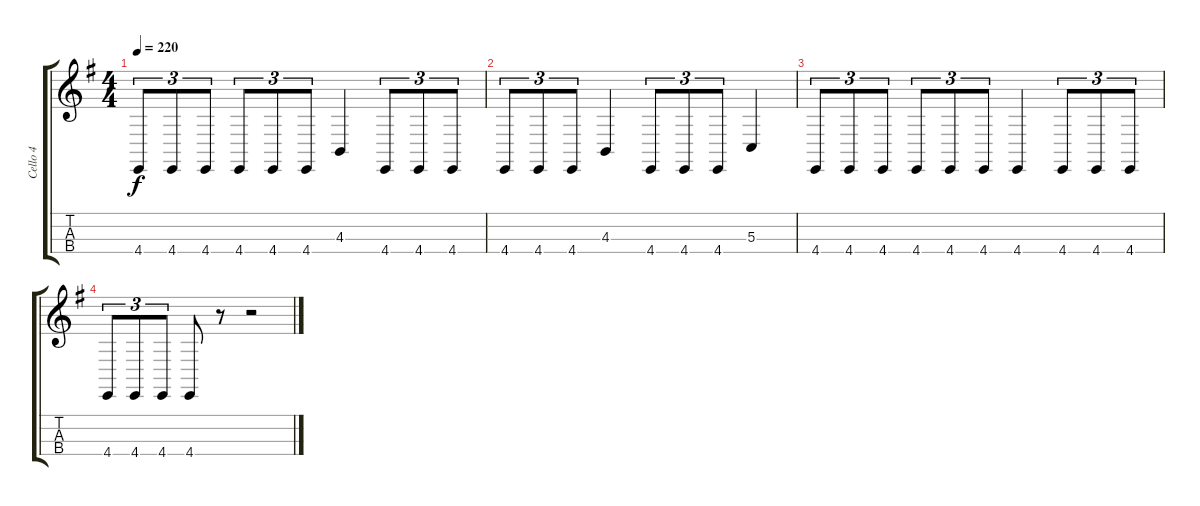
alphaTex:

\track ("Cello 4" "Cello 4") {instrument cello}
\staff {score tabs}
\tuning (A3 D3 G2 C2) {hide}
\ts (4 4)
\tempo 220
\clef g2
\ks g
4.4.8{tu (3 2) dy f} 4.4.8{tu (3 2)} 4.4.8{tu (3 2)} 4.4.8{tu (3 2)} 4.4.8{tu (3 2)} 4.4.8{tu (3 2)} 4.3.4 4.4.8{tu (3 2)} 4.4.8{tu (3 2)} 4.4.8{tu (3 2)} |
4.4.8{tu (3 2)} 4.4.8{tu (3 2)} 4.4.8{tu (3 2)} 4.3.4 4.4.8{tu (3 2)} 4.4.8{tu (3 2)} 4.4.8{tu (3 2)} 5.3.4 |
4.4.8{tu (3 2)} 4.4.8{tu (3 2)} 4.4.8{tu (3 2)} 4.4.8{tu (3 2)} 4.4.8{tu (3 2)} 4.4.8{tu (3 2)} 4.4.4 4.4.8{tu (3 2)} 4.4.8{tu (3 2)} 4.4.8{tu (3 2)} |
4.4.8{tu (3 2)} 4.4.8{tu (3 2)} 4.4.8{tu (3 2)} 4.4.8 r.8 r.2
